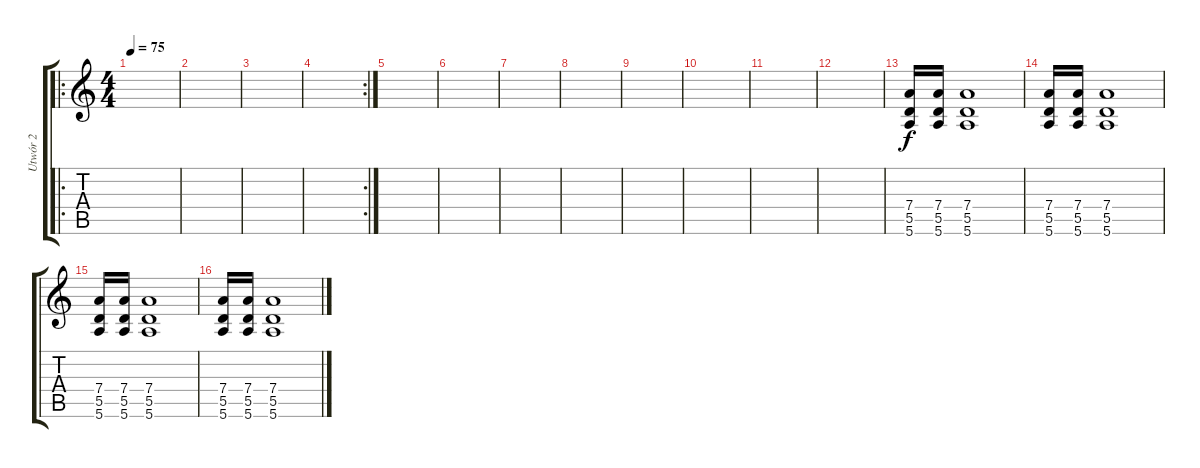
\track ("Utwór 2" "Utwór 2") {instrument distortionguitar}
\staff {score tabs}
\tuning (E4 B3 G3 D3 A2 E2) {hide}
\ro
\ts (4 4)
\tempo 75
\clef g2
\ks c
|
|
|
\rc 2
|
|
|
|
|
|
|
|
|
(7.4 5.5 5.6).16 (7.4 5.5 5.6).16 (7.4 5.5 5.6).1 |
(7.4 5.5 5.6).16 (7.4 5.5 5.6).16 (7.4 5.5 5.6).1 |
(7.4 5.5 5.6).16 (7.4 5.5 5.6).16 (7.4 5.5 5.6).1 |
(7.4 5.5 5.6).16 (7.4 5.5 5.6).16 (7.4 5.5 5.6).1
